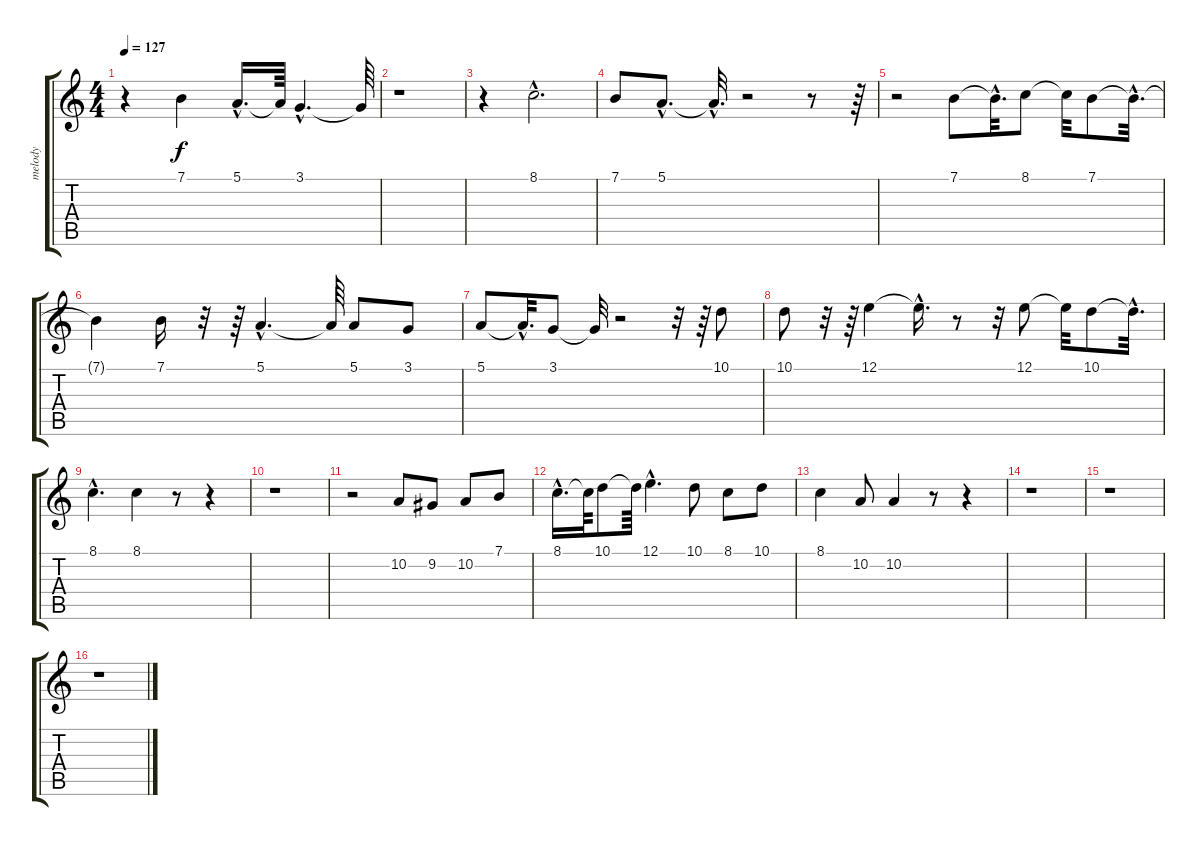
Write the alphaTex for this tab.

\track ("melody " "melody ") {instrument trombone}
\staff {score tabs}
\tuning (E4 B3 G3 D3 A2 E2) {hide}
\ts (4 4)
\tempo 127
\clef g2
\ks c
r.4{dy f} 7.1.4 5.1{hac}.16{d} 5.1{t}.64 3.1{hac}.4{d} 3.1{t}.64 |
r.1 |
r.4 8.1{hac}.2{d} |
7.1.8 5.1{hac}.8{d} 5.1{hac t}.32{d} r.2 r.8 r.64 |
r.2 7.1.8 7.1{hac t}.32{d} 8.1.8 8.1{t}.32 7.1.8 7.1{hac t}.32{d} |
7.1{t}.4 7.1.16 r.32 r.64 5.1{hac}.4{d} 5.1{t}.64 5.1.8 3.1.8 |
5.1.8 5.1{hac t}.32{d} 3.1.8 3.1{t}.32 r.2 r.32 r.64 10.1.8 |
10.1.8 r.32 r.64 12.1.4 12.1{hac t}.16{d} r.8 r.32 12.1.8 12.1{t}.32 10.1.8 10.1{hac t}.32{d} |
8.1{hac}.4{d} 8.1.4 r.8 r.4 |
r.1 |
r.2 10.2.8 9.2.8 10.2.8 7.1.8 |
8.1{hac}.16{d} 8.1{t}.64 10.1.8 10.1{t}.64 12.1{hac}.4{d} 10.1.8 8.1.8 10.1.8 |
8.1.4 10.2.8 10.2.4 r.8 r.4 |
r.1 |
r.1 |
r.1
